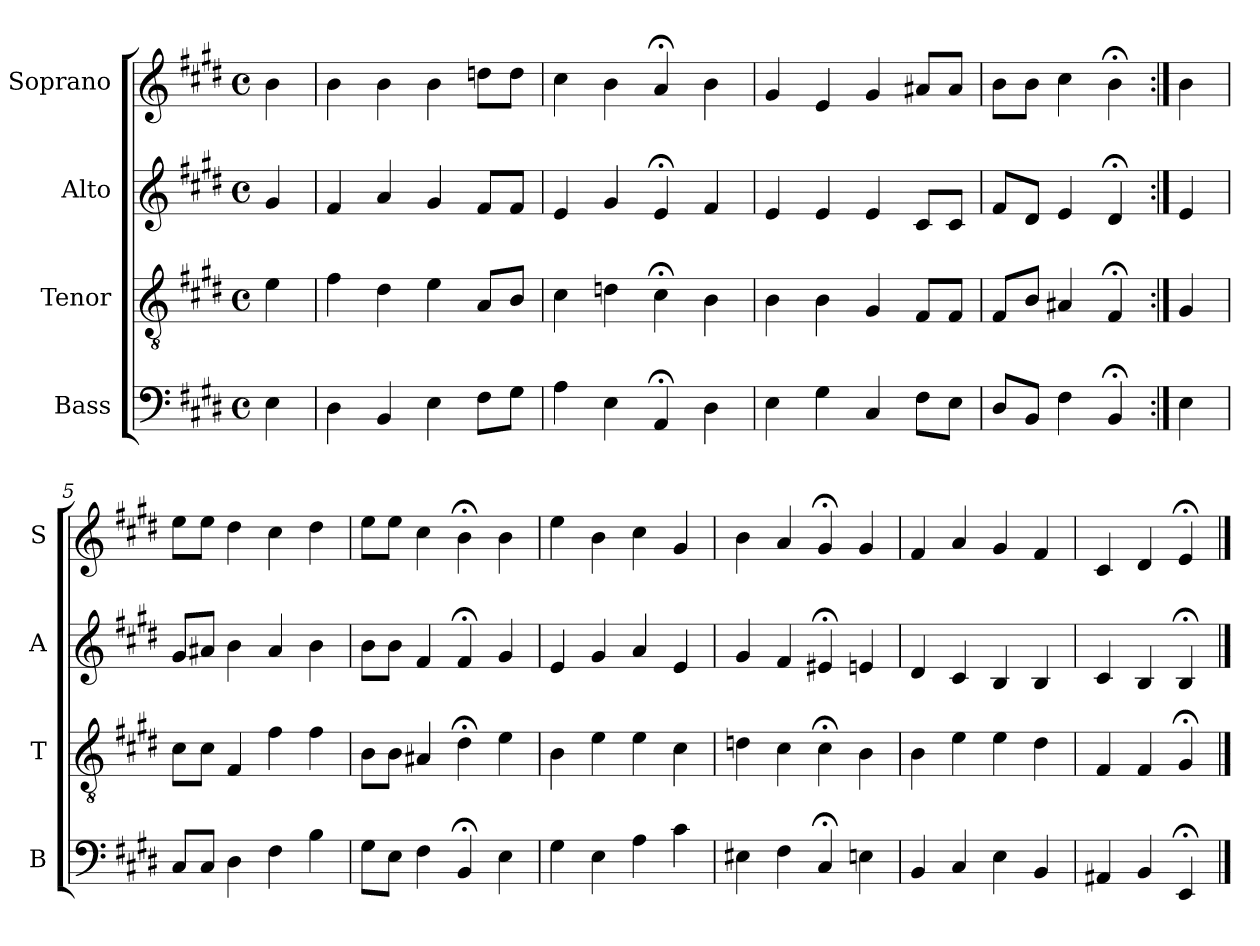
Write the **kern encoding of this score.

**kern	**kern	**kern	**kern
*part4	*part3	*part2	*part1
*staff4	*staff3	*staff2	*staff1
*I"Bass	*I"Tenor	*I"Alto	*I"Soprano
*I'B	*I'T	*I'A	*I'S
*clefF4	*clefGv2	*clefG2	*clefG2
*k[f#c#g#d#]	*k[f#c#g#d#]	*k[f#c#g#d#]	*k[f#c#g#d#]
*E:	*E:	*E:	*E:
*M4/4	*M4/4	*M4/4	*M4/4
*met(c)	*met(c)	*met(c)	*met(c)
*MM100	*MM100	*MM100	*MM100
=	=	=	=
4E	4e	4g#	4b
=1	=1	=1	=1
4D#	4f#	4f#	4b
4BB	4d#	4a	4b
4E	4e	4g#	4b
8F#L	8AL	8f#L	8ddnL
8G#J	8BJ	8f#J	8ddJ
=2	=2	=2	=2
4A	4c#	4e	4cc#
4E	4dn	4g#	4b
4AA;<	4c#;<	4e;<	4a;<
4D#	4B	4f#	4b
=3	=3	=3	=3
4E	4B	4e	4g#
4G#	4B	4e	4e
4C#	4G#	4e	4g#
8F#L	8F#L	8c#L	8a#XL
8EJ	8F#J	8c#J	8a#J
=4	=4	=4	=4
8D#L	8F#L	8f#L	8bL
8BBJ	8BJ	8d#J	8bJ
4F#	4A#X	4e	4cc#
4BB;<	4F#;<	4d#;<	4b;<
=:|!	=:|!	=:|!	=:|!
4E	4G#	4e	4b
=5	=5	=5	=5
8C#L	8c#L	8g#L	8eeL
8C#J	8c#J	8a#XJ	8eeJ
4D#	4F#	4b	4dd#
4F#	4f#	4a#	4cc#
4B	4f#	4b	4dd#
=6	=6	=6	=6
8G#L	8BL	8bL	8eeL
8EJ	8BJ	8bJ	8eeJ
4F#	4A#X	4f#	4cc#
4BB;<	4d#;<	4f#;<	4b;<
4E	4e	4g#	4b
=7	=7	=7	=7
4G#	4B	4e	4ee
4E	4e	4g#	4b
4A	4e	4a	4cc#
4c#	4c#	4e	4g#
=8	=8	=8	=8
4E#X	4dn	4g#	4b
4F#	4c#	4f#	4a
4C#;<	4c#;<	4e#X;<	4g#;<
4En	4B	4en	4g#
=9	=9	=9	=9
4BB	4B	4d#	4f#
4C#	4e	4c#	4a
4E	4e	4B	4g#
4BB	4d#	4B	4f#
=10	=10	=10	=10
4AA#X	4F#	4c#	4c#
4BB	4F#	4B	4d#
4EE;<	4G#;<	4B;<	4e;<
==	==	==	==
*-	*-	*-	*-
